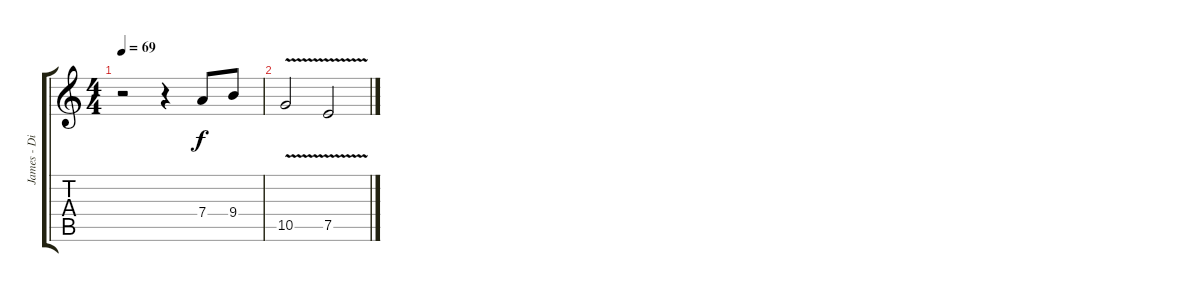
\track ("James - Distortion" "James - Di") {instrument distortionguitar}
\staff {score tabs}
\tuning (E4 B3 G3 D3 A2 E2) {hide}
\ts (4 4)
\tempo 69
\clef g2
\ks c
r.2{dy f volume 0} r.4 7.4.8 9.4.8 |
10.5{v}.2 7.5{v}.2
